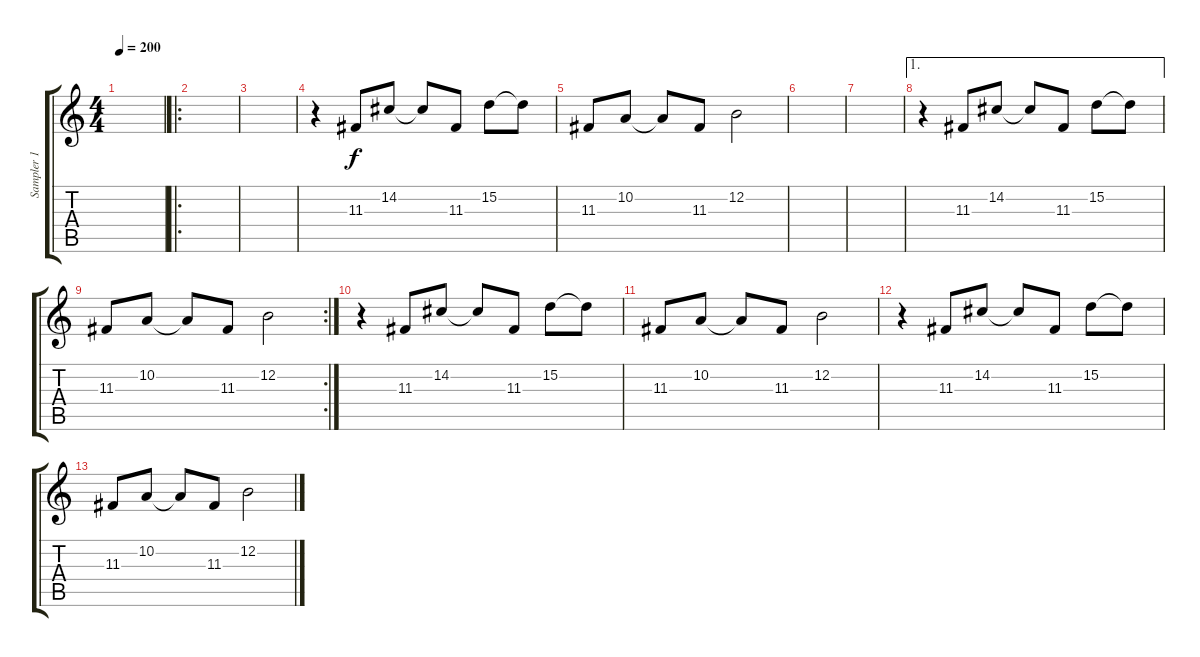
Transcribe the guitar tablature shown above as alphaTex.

\track ("Sampler 1 (Delay)" "Sampler 1 ") {instrument pizzicatostrings}
\staff {score tabs}
\tuning (E4 B3 G3 D3 A2 E2) {hide}
\ts (4 4)
\tempo 200
\clef g2
\ks c
|
\ro
|
|
r.4 11.3.8 14.2.8 14.2{t}.8 11.3.8 15.2.8 15.2{t}.8 |
11.3.8 10.2.8 10.2{t}.8 11.3.8 12.2.2 |
|
|
\ae 1
r.4 11.3.8 14.2.8 14.2{t}.8 11.3.8 15.2.8 15.2{t}.8 |
\rc 2
11.3.8 10.2.8 10.2{t}.8 11.3.8 12.2.2 |
r.4 11.3.8 14.2.8 14.2{t}.8 11.3.8 15.2.8 15.2{t}.8 |
11.3.8 10.2.8 10.2{t}.8 11.3.8 12.2.2 |
r.4 11.3.8 14.2.8 14.2{t}.8 11.3.8 15.2.8 15.2{t}.8 |
11.3.8 10.2.8 10.2{t}.8 11.3.8 12.2.2
